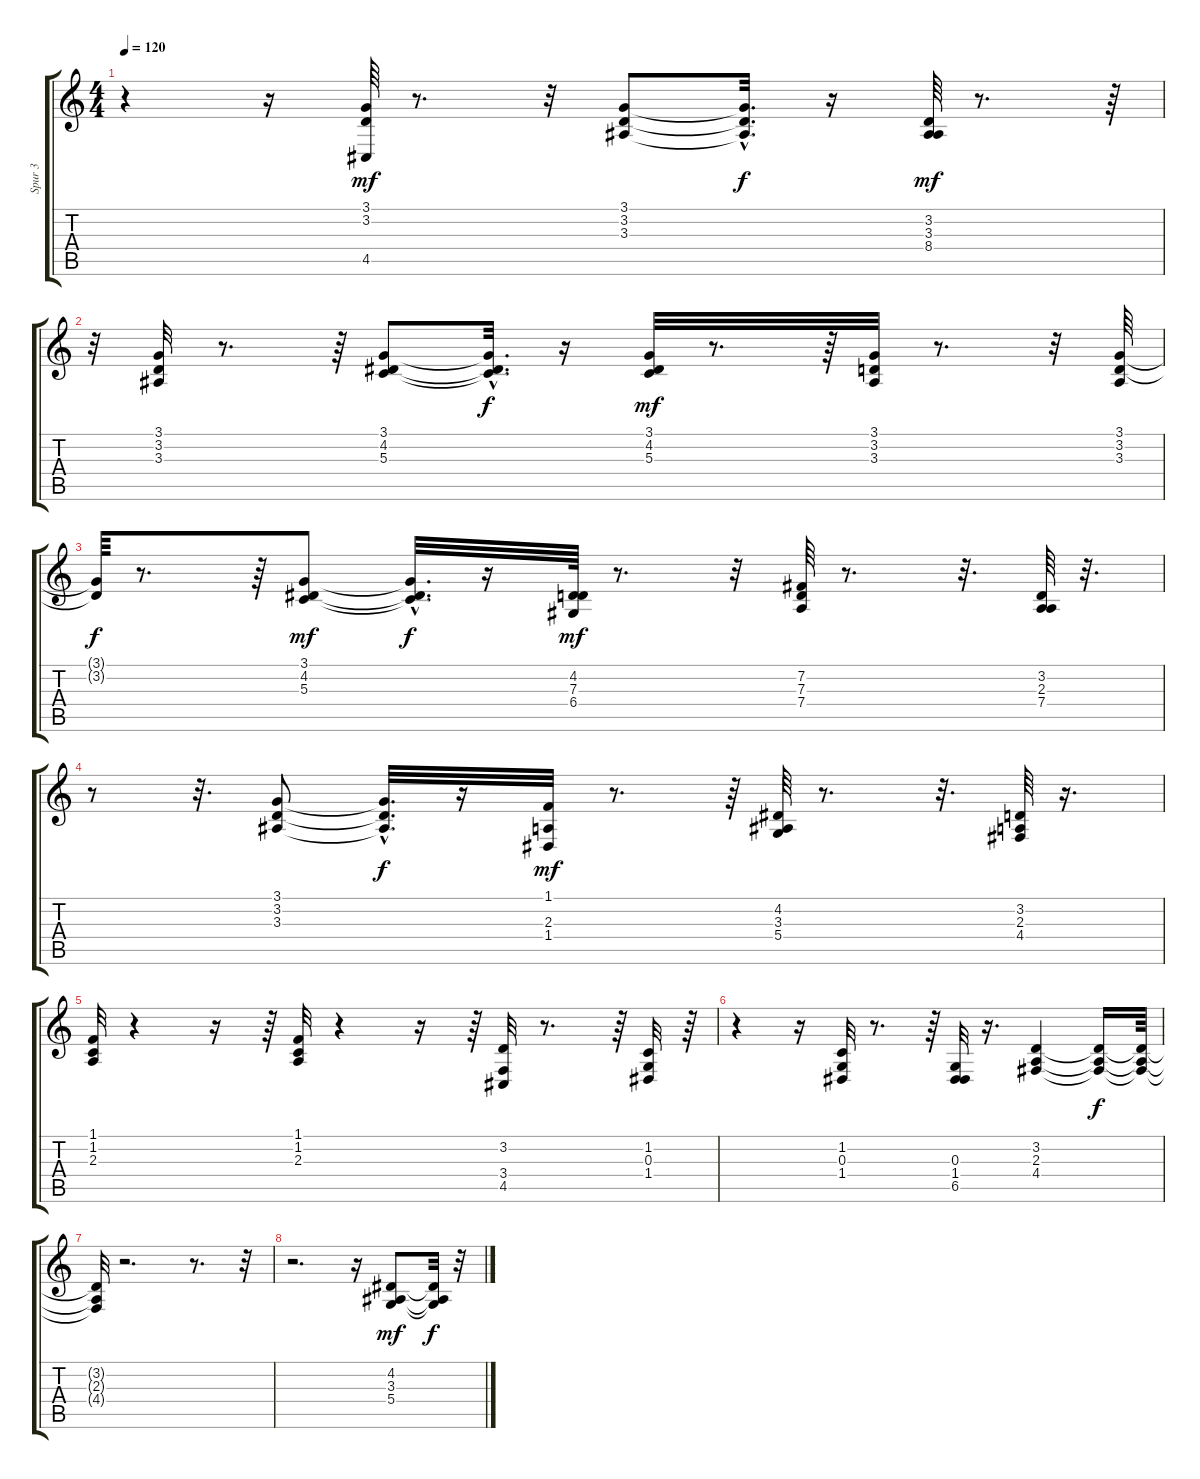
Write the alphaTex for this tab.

\track ("Spur 3" "Spur 3") {instrument clavinet}
\staff {score tabs}
\tuning (E4 B3 G3 D3 A2 E2) {hide}
\ts (4 4)
\tempo 120
\clef g2
\ks c
r.4{dy f} r.16 (3.1 3.2 4.5).64{dy mf} r.8{d} r.32 (3.1 3.2 3.3).8 (3.1{hac t} 3.2{hac t} 3.3{hac t}).32{d dy f} r.16 (3.2 3.3 8.4).64{dy mf} r.8{d} r.64 |
r.32 (3.1 3.2 3.3).32 r.8{d} r.64 (3.1 4.2 5.3).8 (3.1{hac t} 4.2{hac t} 5.3{hac t}).32{d dy f} r.16 (3.1 4.2 5.3).32{dy mf} r.8{d} r.64 (3.1 3.2 3.3).32 r.8{d} r.32 (3.1 3.2 3.3).64 |
(3.1{t} 3.2{t}).64{dy f} r.8{d} r.64 (3.1 4.2 5.3).8{dy mf} (3.1{hac t} 4.2{hac t} 5.3{hac t}).32{d dy f} r.16 (4.2 7.3 6.4).64{dy mf} r.8{d} r.32 (7.2 7.3 7.4).64 r.8{d} r.32{d} (3.2 2.3 7.4).64 r.32{d} |
r.8 r.32{d} (3.1 3.2 3.3).8 (3.1{t} 3.2{hac t} 3.3{hac t}).32{d dy f} r.16 (1.1 2.3 1.4).32{dy mf} r.8{d} r.64 (4.2 3.3 5.4).64 r.8{d} r.32{d} (3.2 2.3 4.4).64 r.16{d} |
(1.1 1.2 2.3).32 r.4 r.16 r.64 (1.1 1.2 2.3).32 r.4 r.16 r.64 (3.2 3.4 4.5).32 r.8{d} r.64 (1.2 0.3 1.4).32 r.64 |
r.4 r.16 (1.2 0.3 1.4).32 r.8{d} r.64 (0.3 1.4 6.5).32 r.16{d} (3.2 2.3 4.4).4 (3.2{t} 2.3{t} 4.4{t}).16{dy f} (3.2{t} 2.3{t} 4.4{t}).64 |
(3.2{t} 2.3{t} 4.4{t}).32 r.2{d} r.8{d} r.32 |
r.2{d} r.16 (4.2 3.3 5.4).8{dy mf} (4.2{t} 3.3{t} 5.4{t}).32{dy f} r.32
